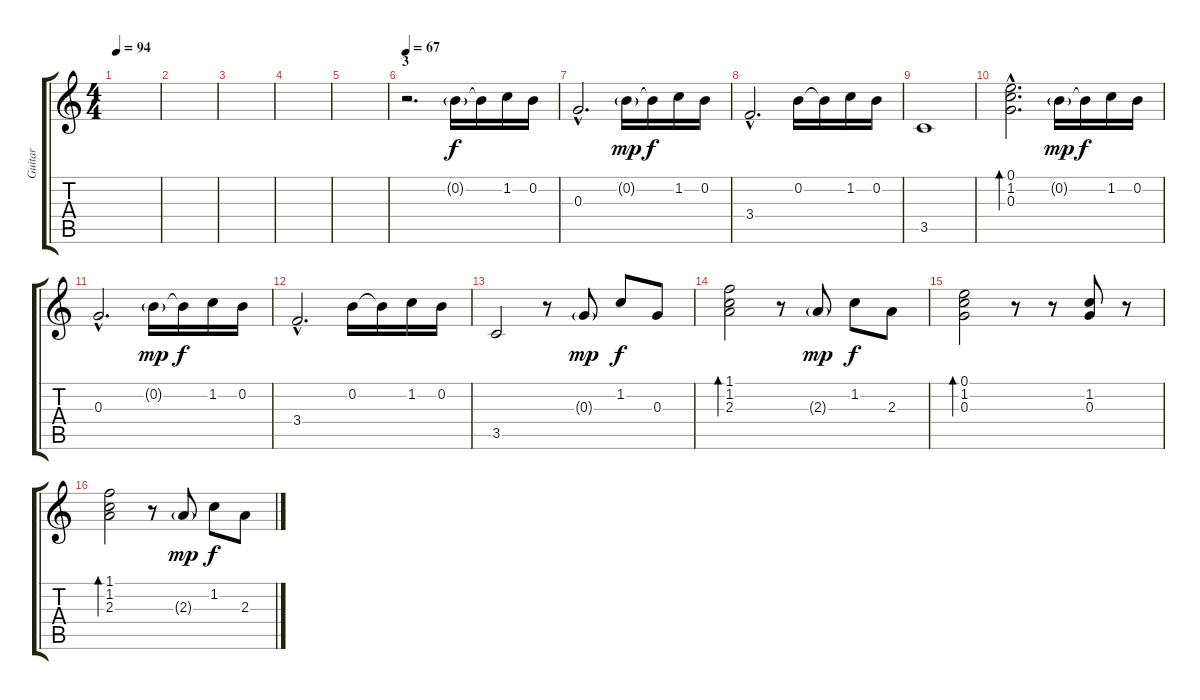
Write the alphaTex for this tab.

\track ("Guitar" "Guitar") {instrument electricguitarclean}
\staff {score tabs}
\tuning (E4 B3 G3 D3 A2 E2) {hide}
\ts (4 4)
\tempo 94
\clef g2
\ks c
|
|
|
|
|
\section ("" "3")
\tempo 67
r.2{d} 0.2{g}.16 0.2{t}.16{dy f} 1.2.16 0.2.16 |
0.3{hac}.2{d} 0.2{g}.16{dy mp} 0.2{t}.16{dy f} 1.2.16 0.2.16 |
3.4{hac}.2{d} 0.2.16 0.2{t}.16 1.2.16 0.2.16 |
3.5.1 |
(0.1{hac} 1.2{hac} 0.3{hac}).2{d bd 60} 0.2{g}.16{dy mp} 0.2{t}.16{dy f} 1.2.16 0.2.16 |
0.3{hac}.2{d} 0.2{g}.16{dy mp} 0.2{t}.16{dy f} 1.2.16 0.2.16 |
3.4{hac}.2{d} 0.2.16 0.2{t}.16 1.2.16 0.2.16 |
3.5.2 r.8 0.3{g}.8{dy mp} 1.2.8{dy f} 0.3.8 |
(1.1 1.2 2.3).2{bd 60} r.8 2.3{g}.8{dy mp} 1.2.8{dy f} 2.3.8 |
(0.1 1.2 0.3).2{bd 60} r.8 r.8 (1.2 0.3).8 r.8 |
(1.1 1.2 2.3).2{bd 60} r.8 2.3{g}.8{dy mp} 1.2.8{dy f} 2.3.8
